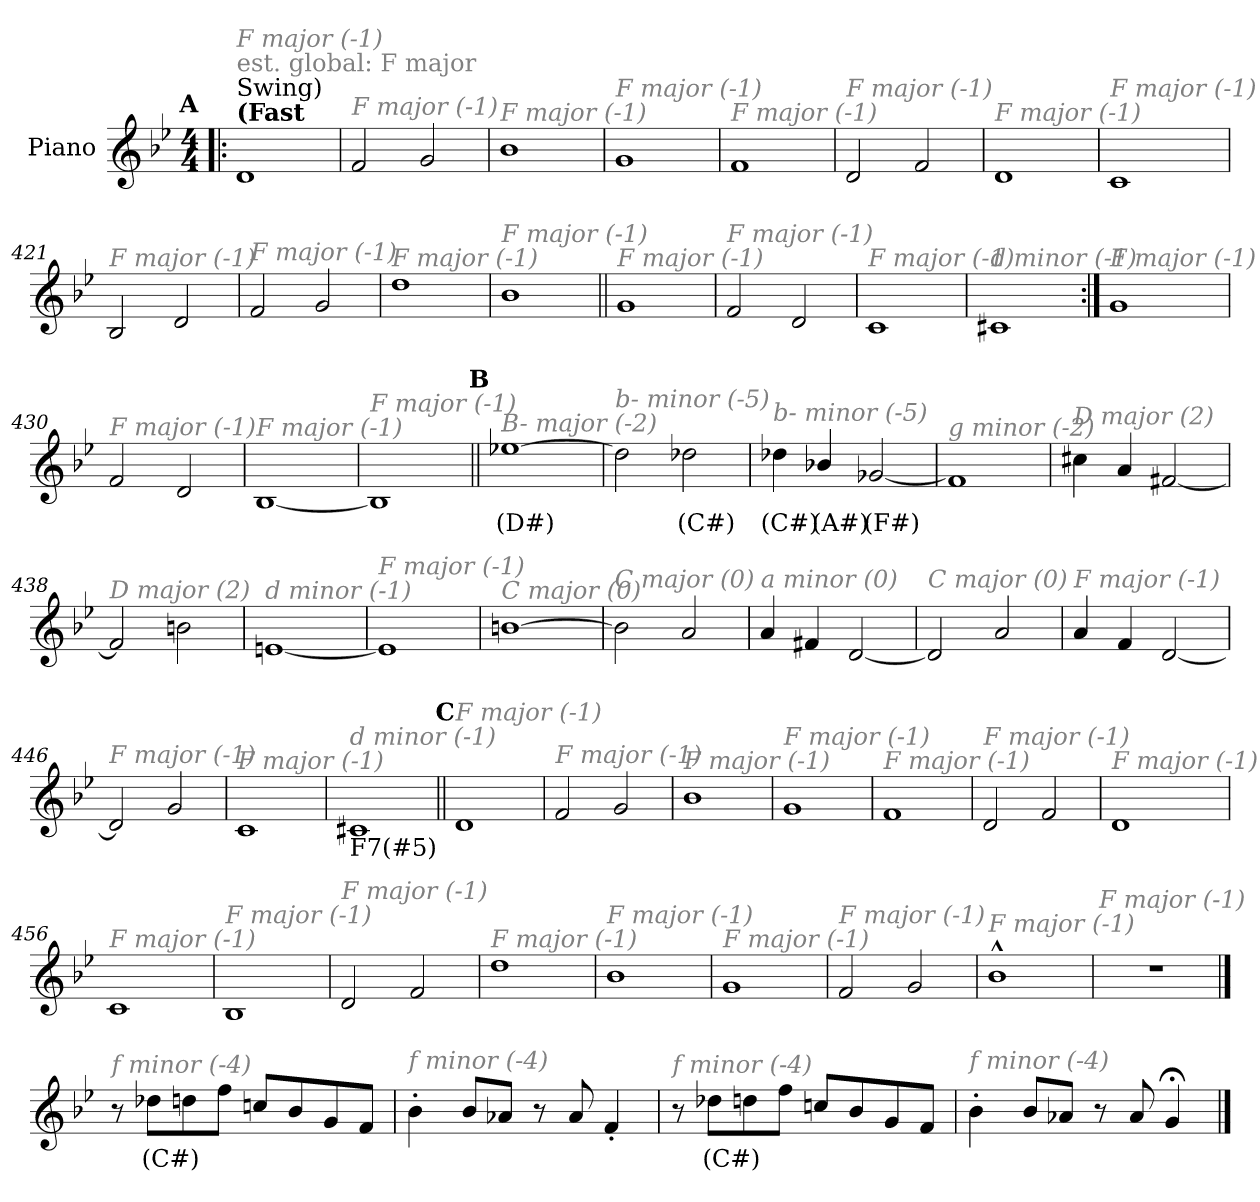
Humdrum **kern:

**kern	**text
*part1	*part1
*staff1	*staff1
*I"Piano	*
*I'Pno.	*
*clefG2	*
*k[b-e-]	*
*M4/4	*
!!LO:REH:place=s1:a:enc=none:fs=14:t=A
=1!|:	=1!|:
!LO:TX:a:B:t=(Fast	!
!LO:TX:a:t=Swing)	!
!LO:TX:a:color=#808080:t=est. global&colon; F major	!
!LO:TX:i:color=#808080:t=F major (-1)	!
1d	.
=414	=414
!LO:TX:i:color=#808080:t=F major (-1)	!
2f/	.
2g/	.
=415	=415
!LO:TX:i:color=#808080:t=F major (-1)	!
1b-	.
=416	=416
!LO:TX:i:color=#808080:t=F major (-1)	!
1g	.
=417	=417
!LO:TX:i:color=#808080:t=F major (-1)	!
1f	.
!!LO:LB:g=z
=418	=418
!LO:TX:i:color=#808080:t=F major (-1)	!
2d/	.
2f/	.
=419	=419
!LO:TX:i:color=#808080:t=F major (-1)	!
1d	.
=420	=420
!LO:TX:i:color=#808080:t=F major (-1)	!
1c	.
=421	=421
!LO:TX:i:color=#808080:t=F major (-1)	!
2B-/	.
2d/	.
=422	=422
!LO:TX:i:color=#808080:t=F major (-1)	!
2f/	.
2g/	.
!!LO:LB:g=z
=423	=423
!LO:TX:i:color=#808080:t=F major (-1)	!
1dd	.
=424	=424
!LO:TX:i:color=#808080:t=F major (-1)	!
1b-	.
=425||	=425||
!LO:TX:i:color=#808080:t=F major (-1)	!
1g	.
=426	=426
!LO:TX:i:color=#808080:t=F major (-1)	!
2f/	.
2d/	.
=427	=427
!LO:TX:i:color=#808080:t=F major (-1)	!
1c	.
!!LO:LB:g=z
=428	=428
!LO:TX:i:color=#808080:t=d minor (-1)	!
1c#X	.
=429:|!	=429:|!
!LO:TX:i:color=#808080:t=F major (-1)	!
1g	.
=430	=430
!LO:TX:i:color=#808080:t=F major (-1)	!
2f/	.
2d/	.
=431	=431
!LO:TX:i:color=#808080:t=F major (-1)	!
[1B-	.
=432	=432
!LO:TX:i:color=#808080:t=F major (-1)	!
1B-]	.
!!LO:LB:g=z
!!LO:REH:place=s1:a:enc=none:fs=14:t=B
=433||	=433||
!LO:TX:i:color=#808080:t=B- major (-2)	!
[1ee-Xi	(D#)
=434	=434
!LO:TX:i:color=#808080:t=b- minor (-5)	!
2dd#\]	.
2dd-Xi\	(C#)
=435	=435
!LO:TX:i:color=#808080:t=b- minor (-5)	!
4dd-Xi\	(C#)
4b-Xi/	(A#)
[2g-Xi/	(F#)
=436	=436
!LO:TX:i:color=#808080:t=g minor (-2)	!
1f#]	.
!!LO:LB:g=z
=437	=437
!LO:TX:i:color=#808080:t=D major (2)	!
4cc#X\	.
4a/	.
[2f#X/	.
=438	=438
!LO:TX:i:color=#808080:t=D major (2)	!
2f#/]	.
2bn\	.
=439	=439
!LO:TX:i:color=#808080:t=d minor (-1)	!
[1en	.
=440	=440
!LO:TX:i:color=#808080:t=F major (-1)	!
1e]	.
!!LO:LB:g=z
=441	=441
!LO:TX:i:color=#808080:t=C major (0)	!
[1bn	.
=442	=442
!LO:TX:i:color=#808080:t=C major (0)	!
2b\]	.
2a/	.
=443	=443
!LO:TX:i:color=#808080:t=a minor (0)	!
4a/	.
4f#X/	.
[2d/	.
=444	=444
!LO:TX:i:color=#808080:t=C major (0)	!
2d/]	.
2a/	.
!!LO:LB:g=z
=445	=445
!LO:TX:i:color=#808080:t=F major (-1)	!
4a/	.
4f/	.
[2d/	.
=446	=446
!LO:TX:i:color=#808080:t=F major (-1)	!
2d/]	.
2g/	.
=447	=447
!LO:TX:i:color=#808080:t=F major (-1)	!
1c	.
=448	=448
!LO:TX:b:t=F7(#5)	!
!LO:TX:i:color=#808080:t=d minor (-1)	!
1c#X	.
!!LO:LB:g=z
!!LO:REH:place=s1:a:enc=none:fs=14:t=C
=449||	=449||
!LO:TX:i:color=#808080:t=F major (-1)	!
1d	.
=450	=450
!LO:TX:i:color=#808080:t=F major (-1)	!
2f/	.
2g/	.
=451	=451
!LO:TX:i:color=#808080:t=F major (-1)	!
1b-	.
=452	=452
!LO:TX:i:color=#808080:t=F major (-1)	!
1g	.
=453	=453
!LO:TX:i:color=#808080:t=F major (-1)	!
1f	.
!!LO:LB:g=z
=454	=454
!LO:TX:i:color=#808080:t=F major (-1)	!
2d/	.
2f/	.
=455	=455
!LO:TX:i:color=#808080:t=F major (-1)	!
1d	.
=456	=456
!LO:TX:i:color=#808080:t=F major (-1)	!
1c	.
=457	=457
!LO:TX:i:color=#808080:t=F major (-1)	!
1B-	.
=458	=458
!LO:TX:i:color=#808080:t=F major (-1)	!
2d/	.
2f/	.
!!LO:PB:g=z
=459	=459
!LO:TX:i:color=#808080:t=F major (-1)	!
1dd	.
=460	=460
!LO:TX:i:color=#808080:t=F major (-1)	!
1b-	.
=461	=461
!LO:TX:i:color=#808080:t=F major (-1)	!
1g	.
=462	=462
!LO:TX:i:color=#808080:t=F major (-1)	!
2f/	.
2g/	.
=463	=463
!LO:TX:i:color=#808080:t=F major (-1)	!
1b-^^	.
=464	=464
!LO:TX:i:color=#808080:t=F major (-1)	!
1r	.
!!LO:LB:g=z
==465	==465
!LO:TX:i:color=#808080:t=f minor (-4)	!
8r	.
8dd-Xi\L	(C#)
8dd\	.
8ff\J	.
8ccn/L	.
8b-/	.
8g/	.
8f/J	.
=466	=466
!LO:TX:i:color=#808080:t=f minor (-4)	!
4b-'\	.
8b-/L	.
8a-X/J	.
8r	.
8a-/	.
4f'/	.
=467	=467
!LO:TX:i:color=#808080:t=f minor (-4)	!
8r	.
8dd-Xi\L	(C#)
8dd\	.
8ff\J	.
8ccn/L	.
8b-/	.
8g/	.
8f/J	.
=468	=468
!LO:TX:i:color=#808080:t=f minor (-4)	!
4b-'\	.
8b-/L	.
8a-X/J	.
8r	.
8a-/	.
4g;</	.
==	==
*-	*-
